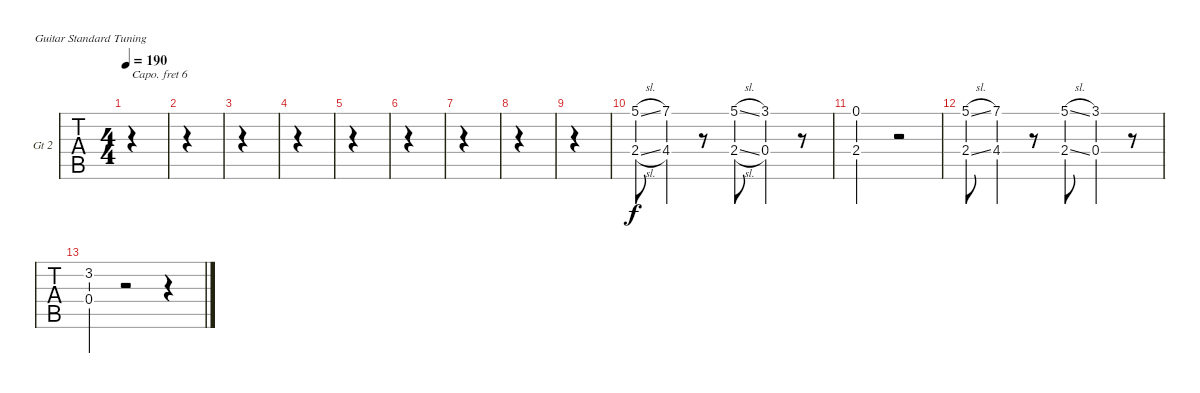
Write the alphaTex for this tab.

\defaultSystemsLayout 4
\bracketExtendMode groupsimilarinstruments
\firstSystemTrackNameOrientation horizontal
\otherSystemsTrackNameOrientation horizontal
\track ("Steel Guitar" "Gt 2") {instrument acousticguitarsteel}
\staff {tabs}
\capo 6
\tuning (E4 B3 G3 D3 A2 E2)
\ts (4 4)
\tempo 190
\clef g2
\ks c
|
|
|
|
|
|
|
|
|
(2.4{sl} 5.1{sl}).8 (4.4 7.1).4 r.8 (2.4{sl} 5.1{sl}).8 (0.4 3.1).4 r.8 |
(0.1 2.4).2 r.2 |
(5.1{sl} 2.4{sl}).8 (7.1 4.4).4 r.8 (5.1{sl} 2.4{sl}).8 (3.1 0.4).4 r.8 |
(3.2 0.4).4 r.2 r.4
